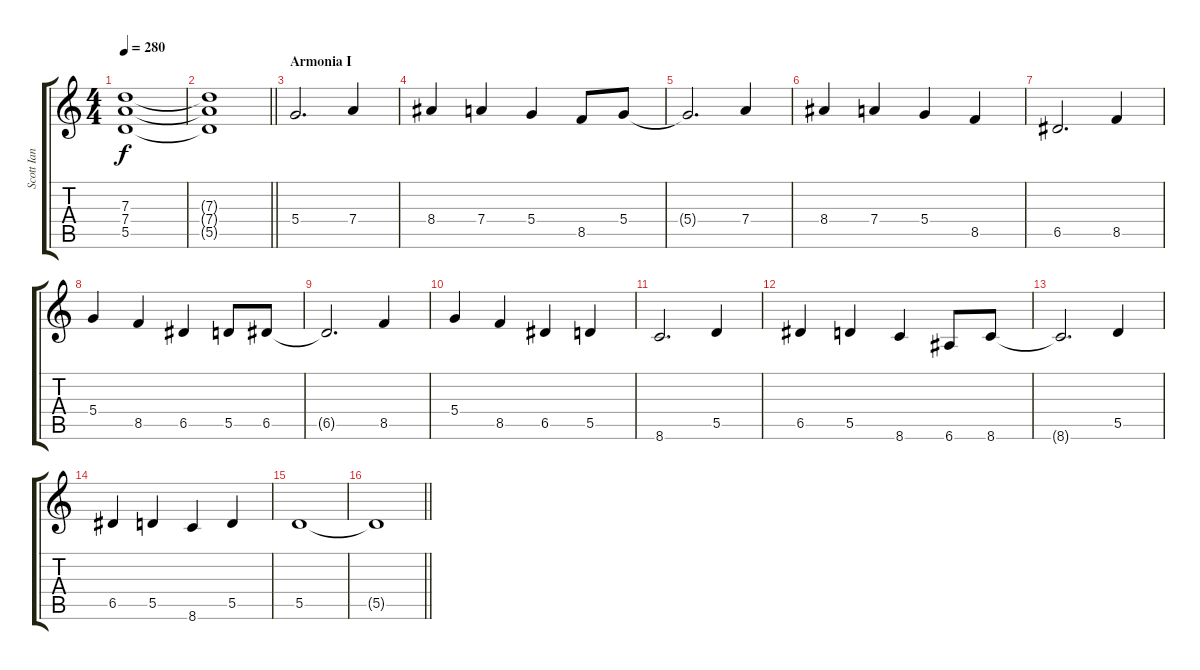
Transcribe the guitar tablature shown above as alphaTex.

\track ("Scott Ian" "Scott Ian") {instrument distortionguitar}
\staff {score tabs}
\tuning (E4 B3 G3 D3 A2 E2) {hide}
\ts (4 4)
\tempo 280
\clef g2
\ks c
(7.3 7.4 5.5).1{dy f} |
\barLineRight lightlight
(7.3{t} 7.4{t} 5.5{t}).1 |
\section ("" "Armonia I")
5.4.2{d} 7.4.4 |
8.4.4 7.4.4 5.4.4 8.5.8 5.4.8 |
5.4{t}.2{d} 7.4.4 |
8.4.4 7.4.4 5.4.4 8.5.4 |
6.5.2{d} 8.5.4 |
5.4.4 8.5.4 6.5.4 5.5.8 6.5.8 |
6.5{t}.2{d} 8.5.4 |
5.4.4 8.5.4 6.5.4 5.5.4 |
8.6.2{d} 5.5.4 |
6.5.4 5.5.4 8.6.4 6.6.8 8.6.8 |
8.6{t}.2{d} 5.5.4 |
6.5.4 5.5.4 8.6.4 5.5.4 |
5.5.1 |
\barLineRight lightlight
5.5{t}.1
